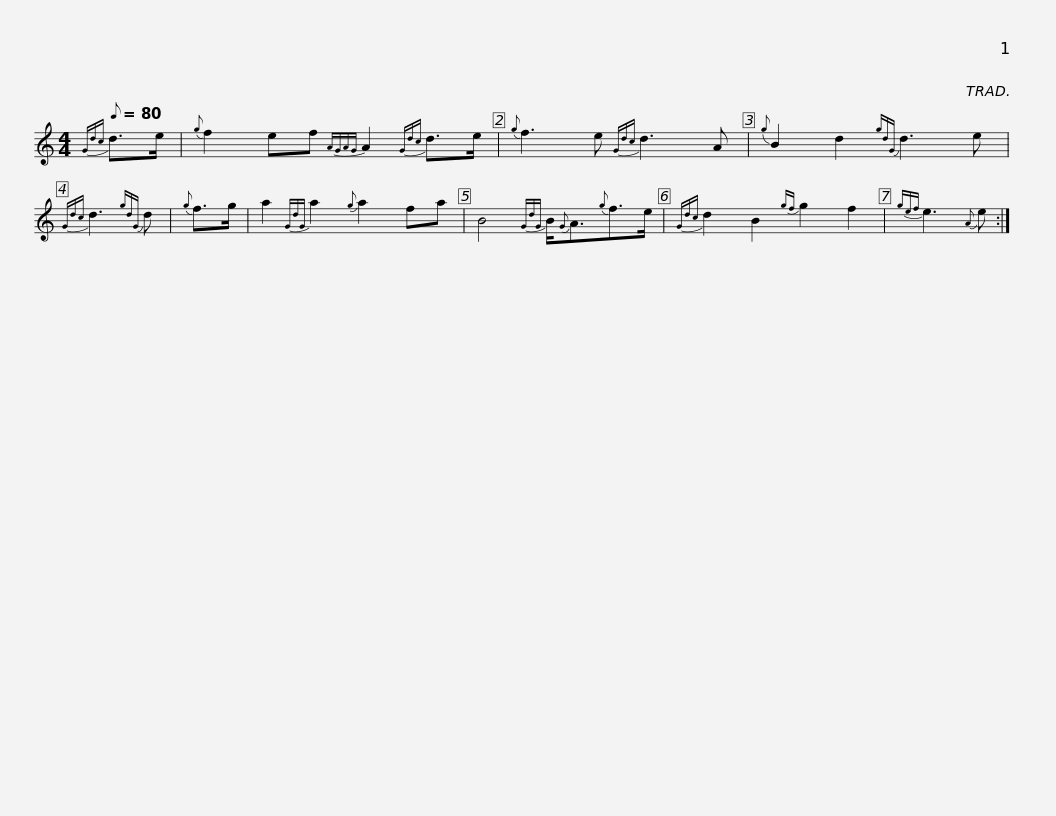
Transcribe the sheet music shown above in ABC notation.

X:1
L:1/8
Q:1/8=80
M:4/4
I:linebreak $
K:C
V:1 treble
V:1
{Gdc} d>e |{g} f2 ef{AGAG} A2{Gdc} d>e |{g} f3 e{Gdc} d3 A |${g} B2 d2{gdG} d3 e |{Gdc} d3{gdG} d | %5
{g} f>g |$ a2{GdG} a2{g} a2 fa | B4{GdG} B/{G}A3/2{g}f>e |{Gdc} d2 B2{gf} g2 f2 |${gef} e3{A} e :| %10
